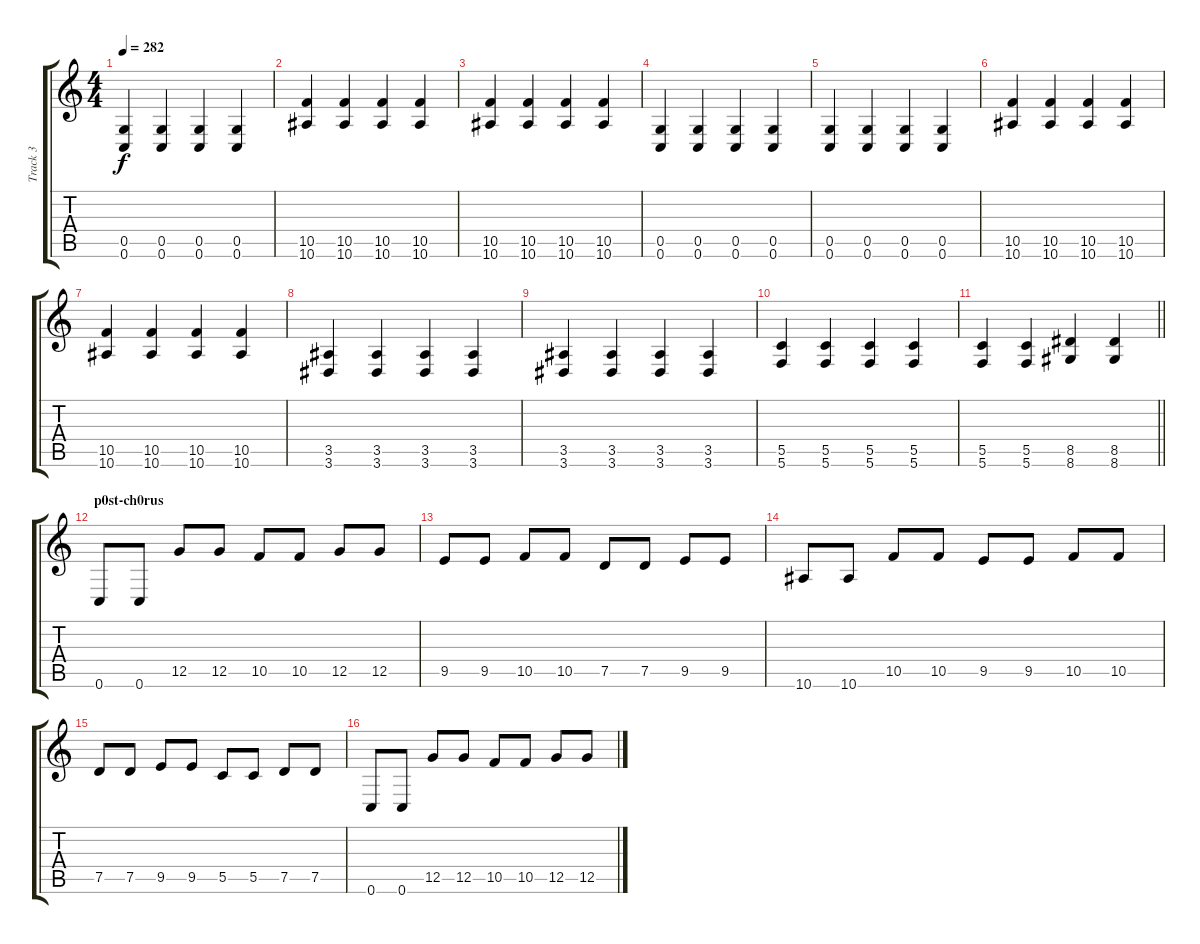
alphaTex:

\track ("Track 3" "Track 3") {instrument distortionguitar}
\staff {score tabs}
\tuning (D4 A3 F3 C3 G2 C2) {hide}
\ts (4 4)
\tempo 282
\clef g2
\ks c
(0.5 0.6).4{dy f} (0.5 0.6).4 (0.5 0.6).4 (0.5 0.6).4 |
(10.5 10.6).4 (10.5 10.6).4 (10.5 10.6).4 (10.5 10.6).4 |
(10.5 10.6).4 (10.5 10.6).4 (10.5 10.6).4 (10.5 10.6).4 |
(0.5 0.6).4 (0.5 0.6).4 (0.5 0.6).4 (0.5 0.6).4 |
(0.5 0.6).4 (0.5 0.6).4 (0.5 0.6).4 (0.5 0.6).4 |
(10.5 10.6).4 (10.5 10.6).4 (10.5 10.6).4 (10.5 10.6).4 |
(10.5 10.6).4 (10.5 10.6).4 (10.5 10.6).4 (10.5 10.6).4 |
(3.5 3.6).4 (3.5 3.6).4 (3.5 3.6).4 (3.5 3.6).4 |
(3.5 3.6).4 (3.5 3.6).4 (3.5 3.6).4 (3.5 3.6).4 |
(5.5 5.6).4 (5.5 5.6).4 (5.5 5.6).4 (5.5 5.6).4 |
\barLineRight lightlight
(5.5 5.6).4 (5.5 5.6).4 (8.5 8.6).4 (8.5 8.6).4 |
\section ("" "p0st-ch0rus")
0.6.8 0.6.8 12.5.8 12.5.8 10.5.8 10.5.8 12.5.8 12.5.8 |
9.5.8 9.5.8 10.5.8 10.5.8 7.5.8 7.5.8 9.5.8 9.5.8 |
10.6.8 10.6.8 10.5.8 10.5.8 9.5.8 9.5.8 10.5.8 10.5.8 |
7.5.8 7.5.8 9.5.8 9.5.8 5.5.8 5.5.8 7.5.8 7.5.8 |
0.6.8 0.6.8 12.5.8 12.5.8 10.5.8 10.5.8 12.5.8 12.5.8
